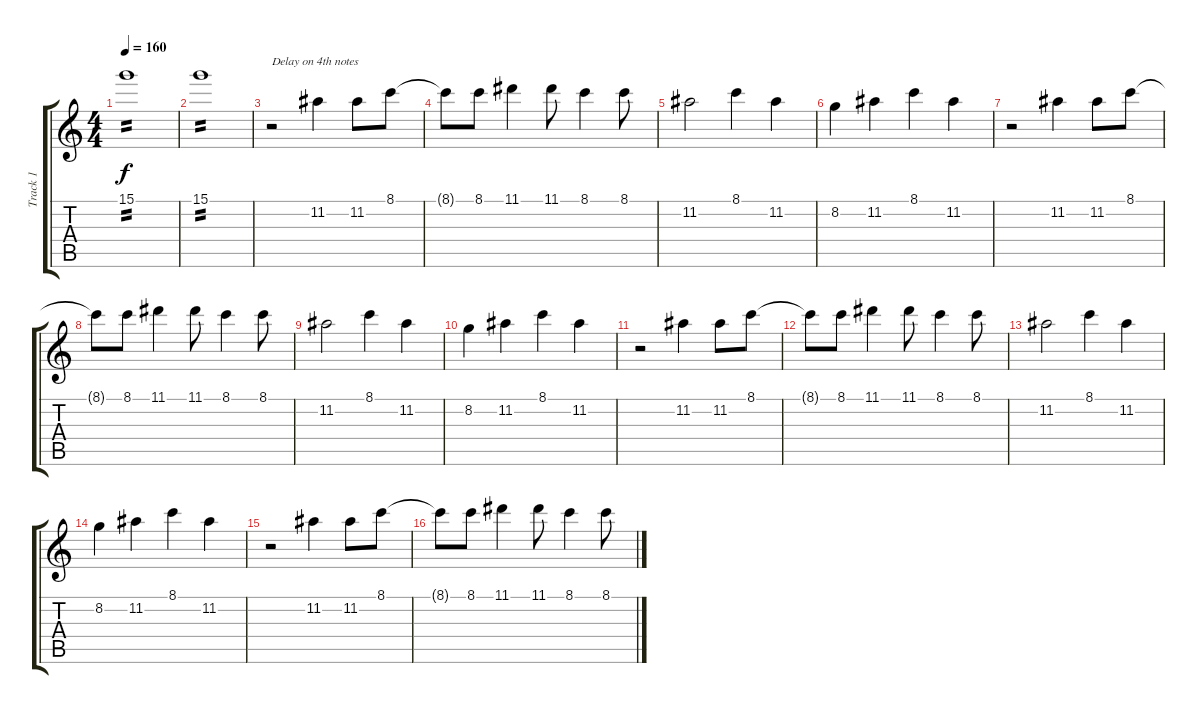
\track ("Track 1" "Track 1") {instrument acousticguitarsteel}
\staff {score tabs}
\tuning (E4 B3 G3 D3 A2 E2) {hide}
\ts (4 4)
\tempo 160
\clef g2
\ks c
15.1.1{tp 2 dy f} |
15.1.1{tp 2} |
r.2{txt "Delay on 4th notes"} 11.2.4 11.2.8 8.1.8 |
8.1{t}.8 8.1.8 11.1.4 11.1.8 8.1.4 8.1.8 |
11.2.2 8.1.4 11.2.4 |
8.2.4 11.2.4 8.1.4 11.2.4 |
r.2 11.2.4 11.2.8 8.1.8 |
8.1{t}.8 8.1.8 11.1.4 11.1.8 8.1.4 8.1.8 |
11.2.2 8.1.4 11.2.4 |
8.2.4 11.2.4 8.1.4 11.2.4 |
r.2 11.2.4 11.2.8 8.1.8 |
8.1{t}.8 8.1.8 11.1.4 11.1.8 8.1.4 8.1.8 |
11.2.2 8.1.4 11.2.4 |
8.2.4 11.2.4 8.1.4 11.2.4 |
r.2 11.2.4 11.2.8 8.1.8 |
8.1{t}.8 8.1.8 11.1.4 11.1.8 8.1.4 8.1.8
